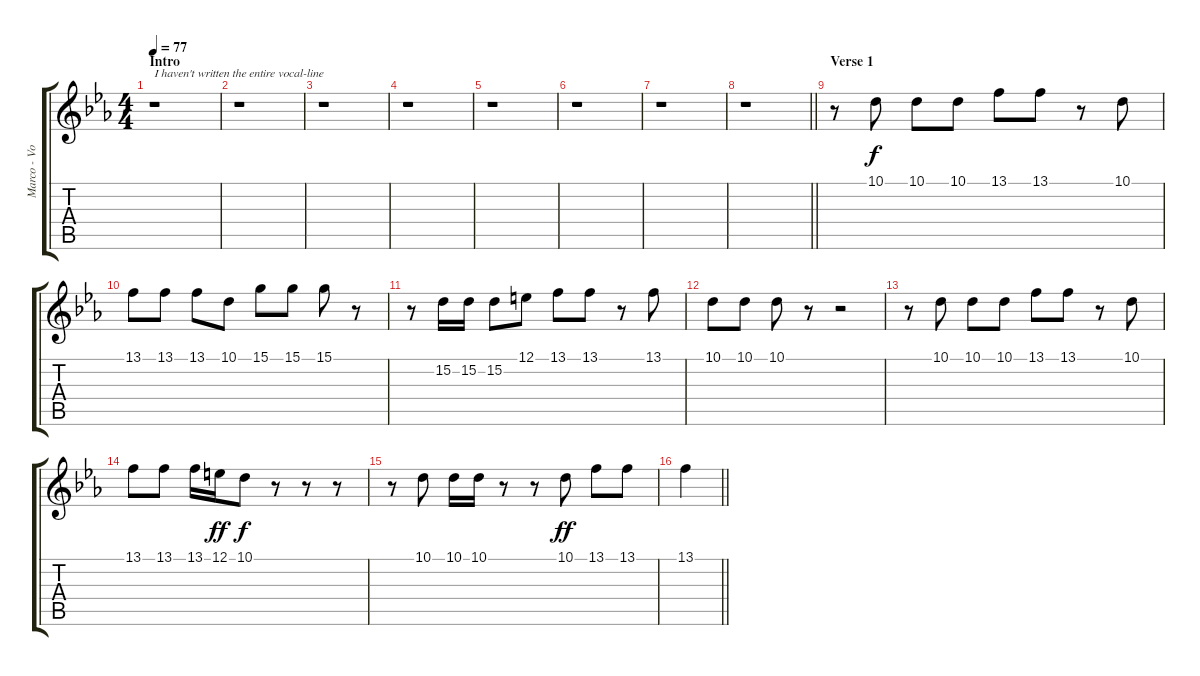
\track ("Marco - Vocals" "Marco - Vo") {instrument synthvoice}
\staff {score tabs}
\tuning (E4 B3 G3 D3 A2 E2) {hide}
\ts (4 4)
\section ("" "Intro")
\tempo 77
\clef g2
\ks cminor
r.1{txt "I haven't written the entire vocal-line" dy f instrument synthvoice} |
r.1 |
r.1 |
r.1 |
r.1 |
r.1 |
r.1 |
\barLineRight lightlight
r.1 |
\section ("" "Verse 1")
r.8 10.1.8 10.1.8 10.1.8 13.1.8 13.1.8 r.8 10.1.8 |
13.1.8 13.1.8 13.1.8 10.1.8 15.1.8 15.1.8 15.1.8 r.8 |
r.8 15.2.16 15.2.16 15.2.8 12.1.8 13.1.8 13.1.8 r.8 13.1.8 |
10.1.8 10.1.8 10.1.8 r.8 r.2 |
r.8 10.1.8 10.1.8 10.1.8 13.1.8 13.1.8 r.8 10.1.8 |
13.1.8 13.1.8 13.1.16 12.1.16{dy ff} 10.1.8{dy f} r.8 r.8 r.8 |
r.8 10.1.8 10.1.16 10.1.16 r.8 r.8 10.1.8{dy ff} 13.1.8 13.1.8 |
\barLineRight lightlight
13.1.4
